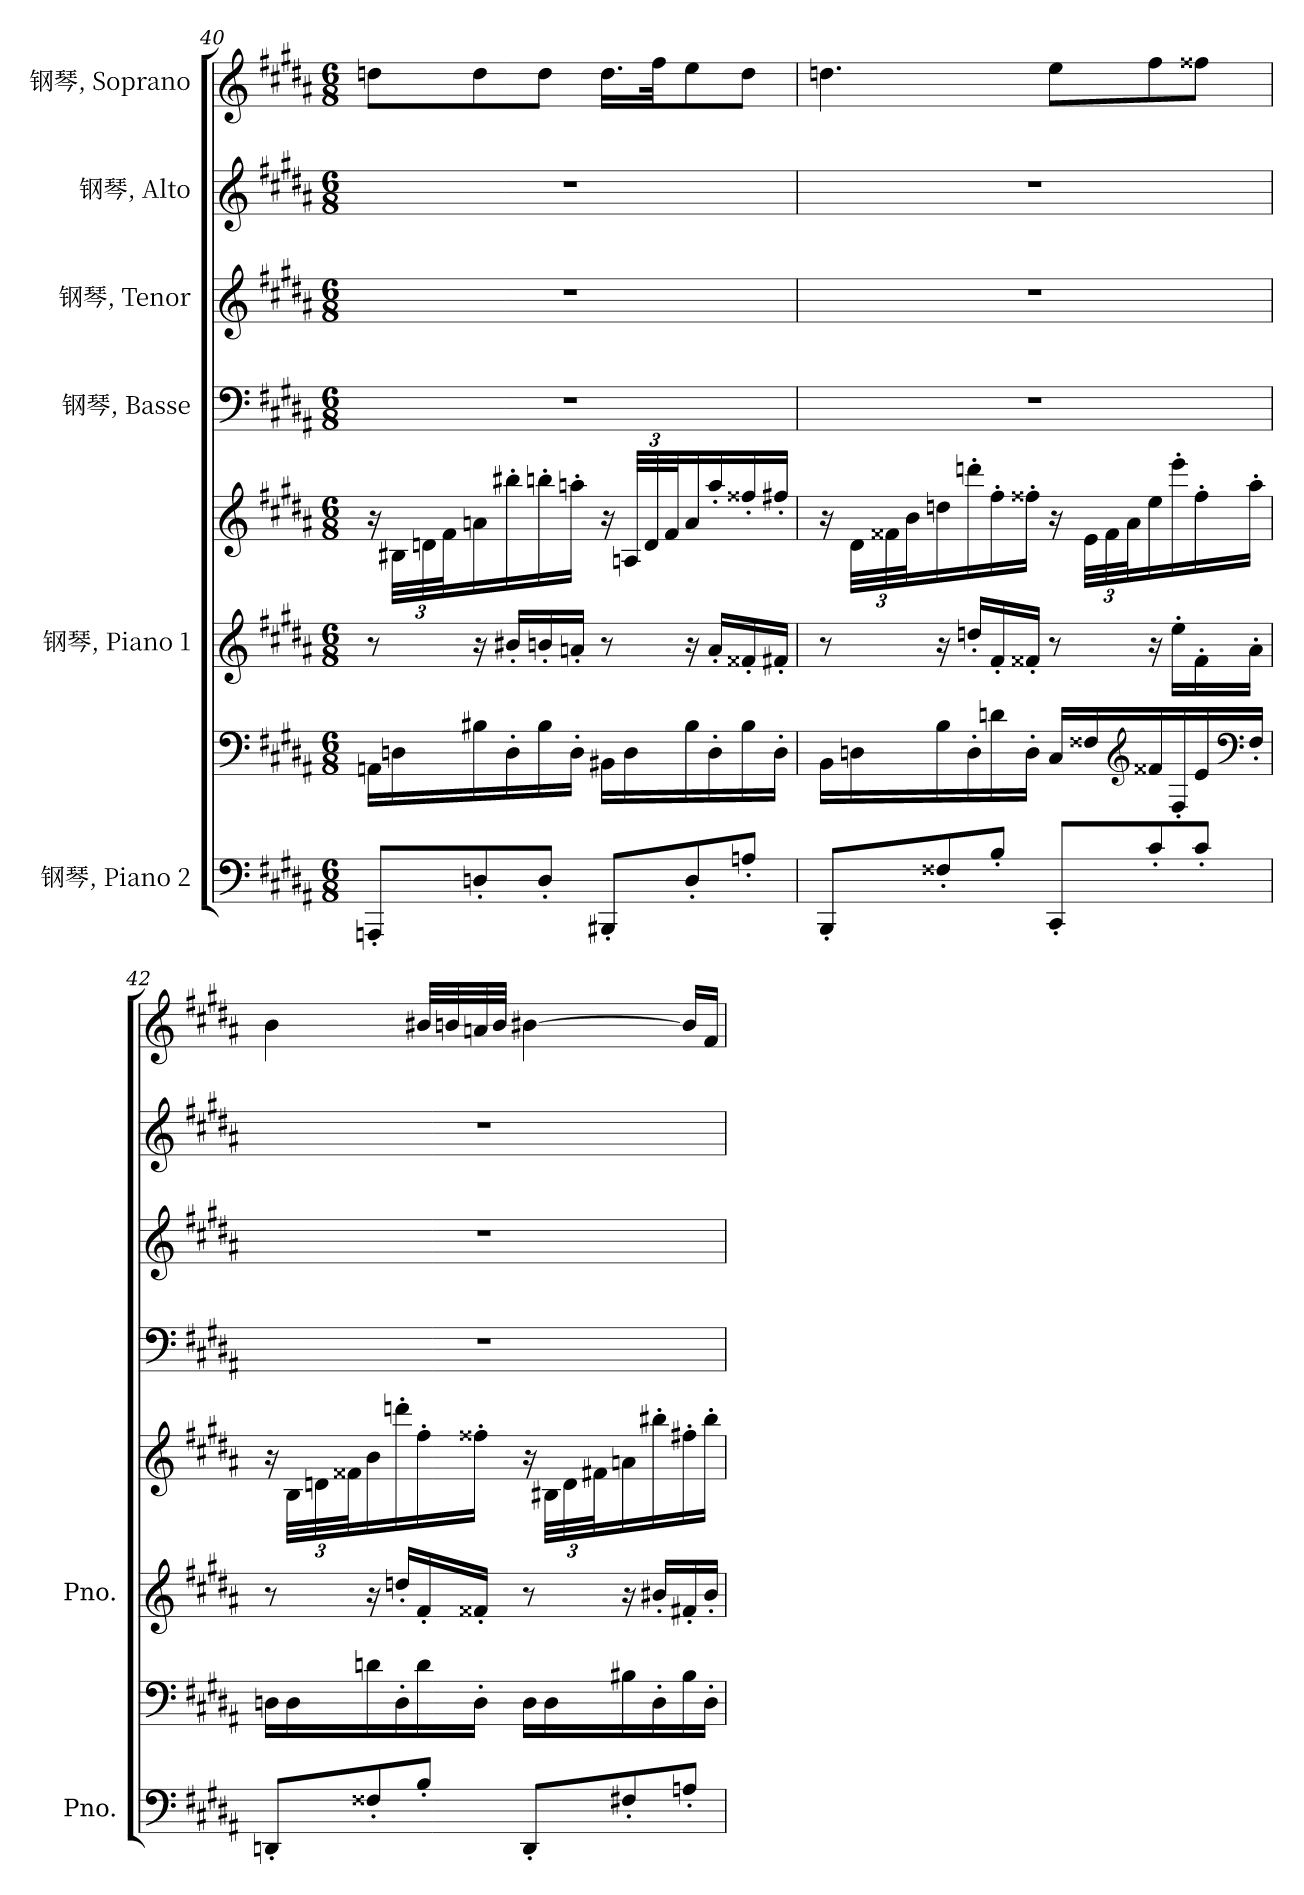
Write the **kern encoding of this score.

**kern	**kern	**kern	**kern	**kern	**kern	**kern	**kern
*part6	*part6	*part5	*part5	*part4	*part3	*part2	*part1
*staff8	*staff7	*staff6	*staff5	*staff4	*staff3	*staff2	*staff1
*I"钢琴, Piano 2	*	*I"钢琴, Piano 1	*	*I"钢琴, Basse	*I"钢琴, Tenor	*I"钢琴, Alto	*I"钢琴, Soprano
*I'Pno.	*	*I'Pno.	*	*	*	*	*
!!LO:PB:g=z
*clefF4	*clefF4	*clefG2	*clefG2	*clefF4	*clefG2	*clefG2	*clefG2
*k[f#c#g#d#a#]	*k[f#c#g#d#a#]	*k[f#c#g#d#a#]	*k[f#c#g#d#a#]	*k[f#c#g#d#a#]	*k[f#c#g#d#a#]	*k[f#c#g#d#a#]	*k[f#c#g#d#a#]
*M6/8	*M6/8	*M6/8	*M6/8	*M6/8	*M6/8	*M6/8	*M6/8
=40	=40	=40	=40	=40	=40	=40	=40
8AAAn'/L	16AAn\LL	8r	16r	2.r	2.r	2.r	8ddn\L
*	*	*	*Xbrackettup	*	*	*	*
.	16Dn\	.	48B#X\LLL	.	.	.	.
.	.	.	48dn\	.	.	.	.
.	.	.	48f#\J	.	.	.	.
8Dn'/	16B#X\	16r	16an\	.	.	.	8dd\
.	16D'\	16b#X'/LL	16bb#X'\	.	.	.	.
8D'/J	16B#\	16bn'/	16bbn'\	.	.	.	8dd\J
.	16D'\JJ	16an'/JJ	16aan'\JJ	.	.	.	.
8BBB#X'/L	16BB#X\LL	8r	16r	.	.	.	16.dd\LL
.	16D\	.	48An/LLL	.	.	.	.
.	.	.	48d/	.	.	.	.
.	.	.	.	.	.	.	32ff#\JK
.	.	.	48f#/J	.	.	.	.
8D'/	16B#\	16r	16a/	.	.	.	8ee\
.	16D'\	16a'/LL	16aa'/	.	.	.	.
8An'/J	16B#\	16f##X'/	16ff##X'/	.	.	.	8dd\J
.	16D'\JJ	16f#X'/JJ	16ff#X'/JJ	.	.	.	.
!!LO:PB:g=z
=41	=41	=41	=41	=41	=41	=41	=41
8BBB'/L	16BB\LL	8r	16r	2.r	2.r	2.r	4.ddn\
.	16Dn\	.	48d#\LLL	.	.	.	.
.	.	.	48f##X\	.	.	.	.
.	.	.	48b\J	.	.	.	.
8F##X'/	16B\	16r	16ddn\	.	.	.	.
.	16D'\	16ddn'/LL	16dddn'\	.	.	.	.
8B'/J	16dn\	16f#'/	16ff#'\	.	.	.	.
.	16D'\JJ	16f##X'/JJ	16ff##X'\JJ	.	.	.	.
8CC#'/L	16C#/LL	8r	16r	.	.	.	8ee\L
.	16F##X/	.	48e\LLL	.	.	.	.
.	.	.	48f##\	.	.	.	.
.	.	.	48a#\J	.	.	.	.
*	*clefG2	*	*	*	*	*	*
8c#'/	16f##X/	16r	16ee\	.	.	.	8ff#\
.	16F##'/	16ee'\LL	16eee'\	.	.	.	.
8c#'/J	16e/	16f##'\	16ff##'\	.	.	.	8ff##X\J
*	*clefF4	*	*	*	*	*	*
.	16F##'/JJ	16a#'\JJ	16aa#'\JJ	.	.	.	.
!!LO:PB:g=z
=42	=42	=42	=42	=42	=42	=42	=42
8DDn'/L	16Dn\LL	8r	16r	2.r	2.r	2.r	4b\
.	16D\	.	48B\LLL	.	.	.	.
.	.	.	48dn\	.	.	.	.
.	.	.	48f##X\J	.	.	.	.
8F##X'/	16dn\	16r	16b\	.	.	.	.
.	16D'\	16ddn'/LL	16dddn'\	.	.	.	.
8B'/J	16d\	16f#'/	16ff#'\	.	.	.	32b#X/LLL
.	.	.	.	.	.	.	32bn/
.	16D'\JJ	16f##X'/JJ	16ff##X'\JJ	.	.	.	32an/
.	.	.	.	.	.	.	32b/JJJ
8DD'/L	16D\LL	8r	16r	.	.	.	[4b#X\
.	16D\	.	48B#X\LLL	.	.	.	.
.	.	.	48d\	.	.	.	.
.	.	.	48f#X\J	.	.	.	.
8F#X'/	16B#X\	16r	16an\	.	.	.	.
.	16D'\	16b#X'/LL	16bb#X'\	.	.	.	.
8An'/J	16B#\	16f#X'/	16ff#X'\	.	.	.	16b#/LL]
.	16D'\JJ	16b#'/JJ	16bb#'\JJ	.	.	.	16f#/JJ
=	=	=	=	=	=	=	=
*-	*-	*-	*-	*-	*-	*-	*-
